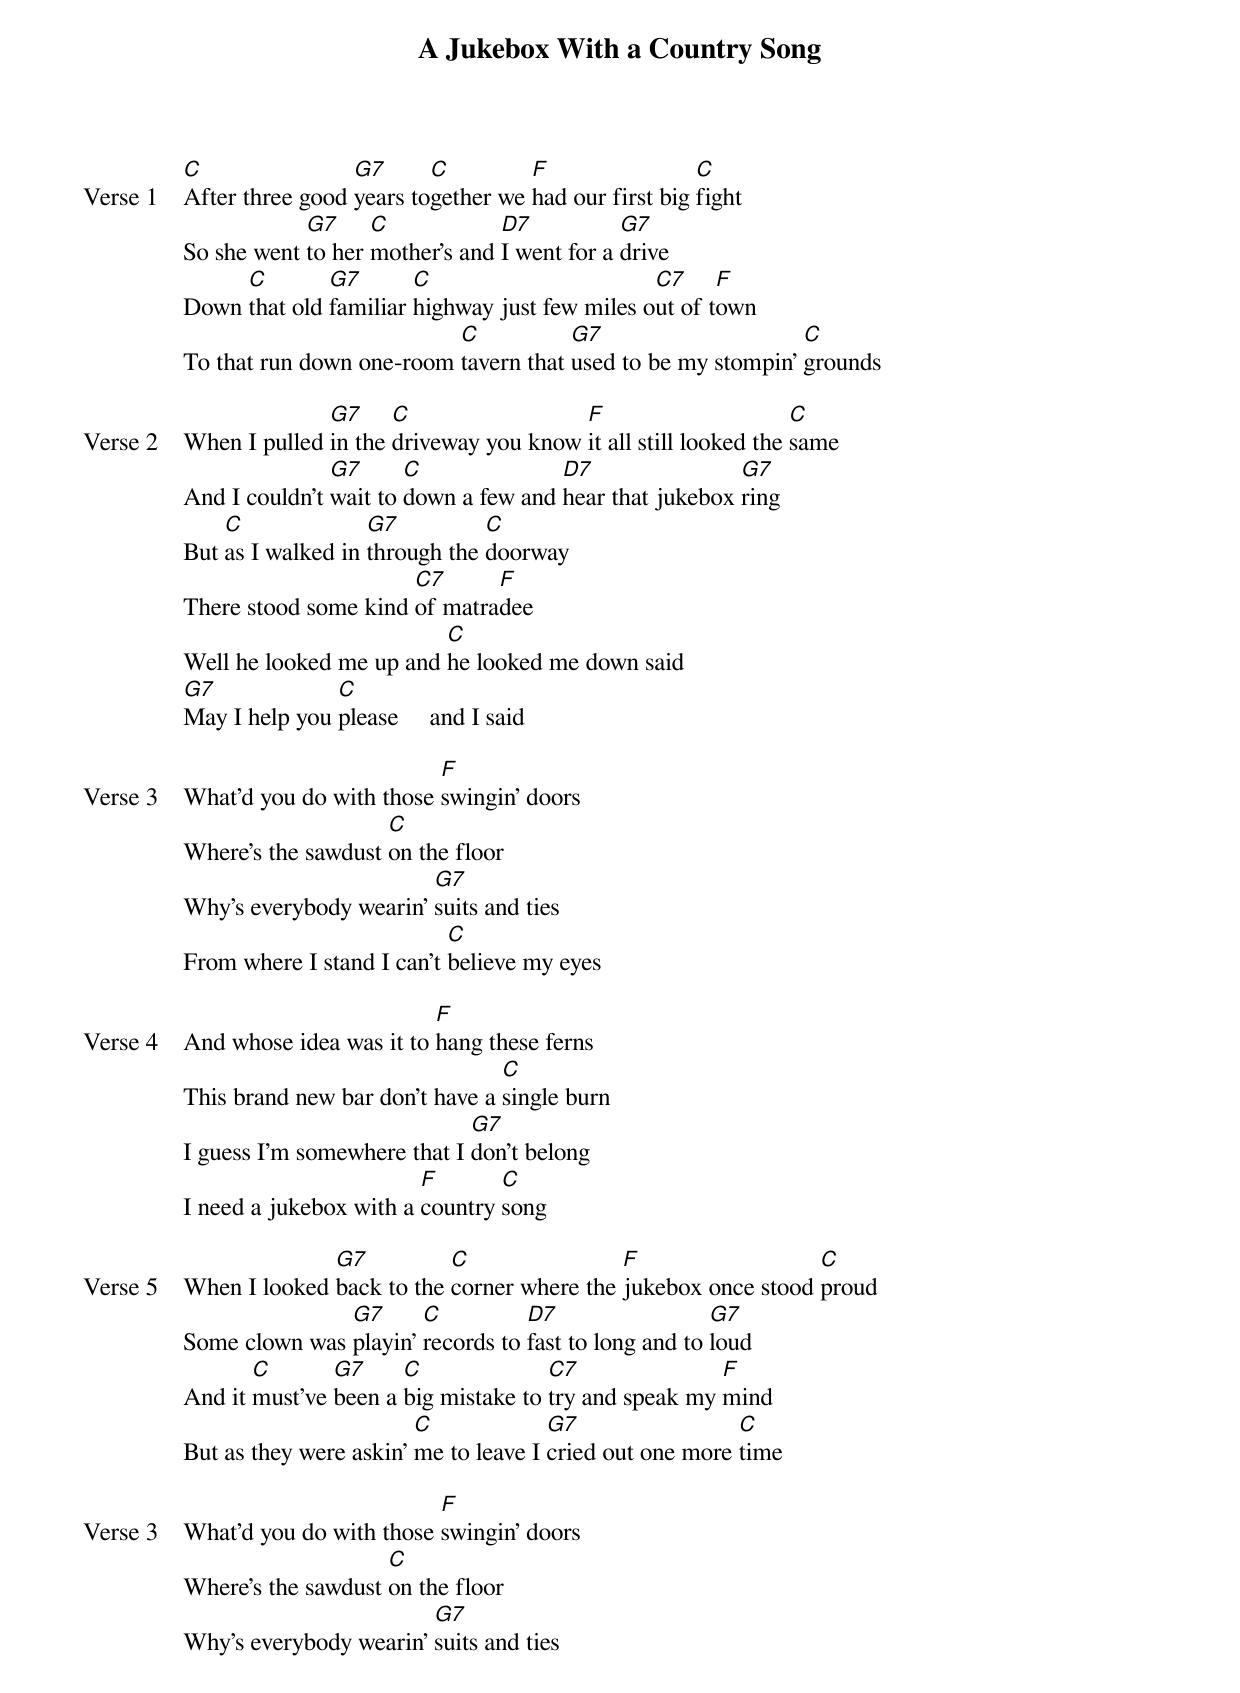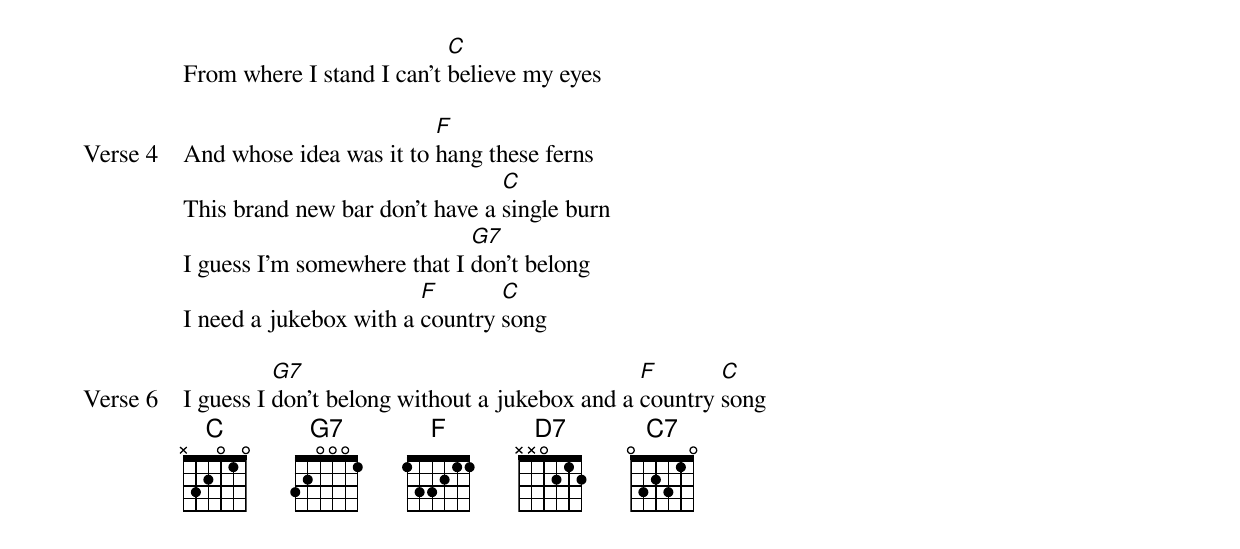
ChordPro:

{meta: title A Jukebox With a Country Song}
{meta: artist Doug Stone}
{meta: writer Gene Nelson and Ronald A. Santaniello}

{start_of_verse: Verse 1}
[C]After three good [G7]years to[C]gether we [F]had our first big [C]fight
So she went [G7]to her [C]mother's and [D7]I went for a [G7]drive
Down [C]that old [G7]familiar [C]highway just few miles o[C7]ut of t[F]own
To that run down one-room [C]tavern that [G7]used to be my stompin' [C]grounds
{end_of_verse}

{start_of_verse: Verse 2}
When I pulled [G7]in the [C]driveway you know [F]it all still looked the [C]same
And I couldn't [G7]wait to [C]down a few and [D7]hear that jukebox [G7]ring
But [C]as I walked in [G7]through the [C]doorway
There stood some kind [C7]of matra[F]dee
Well he looked me up and [C]he looked me down said
[G7]May I help you [C]please     and I said
{end_of_verse}

{start_of_verse: Verse 3}
What'd you do with those [F]swingin' doors
Where's the sawdust [C]on the floor
Why's everybody wearin' [G7]suits and ties
From where I stand I can't [C]believe my eyes
{end_of_verse}

{start_of_verse: Verse 4}
And whose idea was it to [F]hang these ferns
This brand new bar don't have a [C]single burn
I guess I'm somewhere that I [G7]don't belong
I need a jukebox with a [F]country [C]song
{end_of_verse}

{start_of_verse: Verse 5}
When I looked [G7]back to the [C]corner where the [F]jukebox once stood [C]proud
Some clown was [G7]playin' [C]records to [D7]fast to long and to [G7]loud
And it [C]must've [G7]been a [C]big mistake to [C7]try and speak my [F]mind
But as they were askin' [C]me to leave I [G7]cried out one more [C]time
{end_of_verse}

{start_of_verse: Verse 3}
What'd you do with those [F]swingin' doors
Where's the sawdust [C]on the floor
Why's everybody wearin' [G7]suits and ties
From where I stand I can't [C]believe my eyes
{end_of_verse}

{start_of_verse: Verse 4}
And whose idea was it to [F]hang these ferns
This brand new bar don't have a [C]single burn
I guess I'm somewhere that I [G7]don't belong
I need a jukebox with a [F]country [C]song
{end_of_verse}

{start_of_verse: Verse 6}
I guess I [G7]don't belong without a jukebox and a [F]country [C]song
{end_of_verse}
